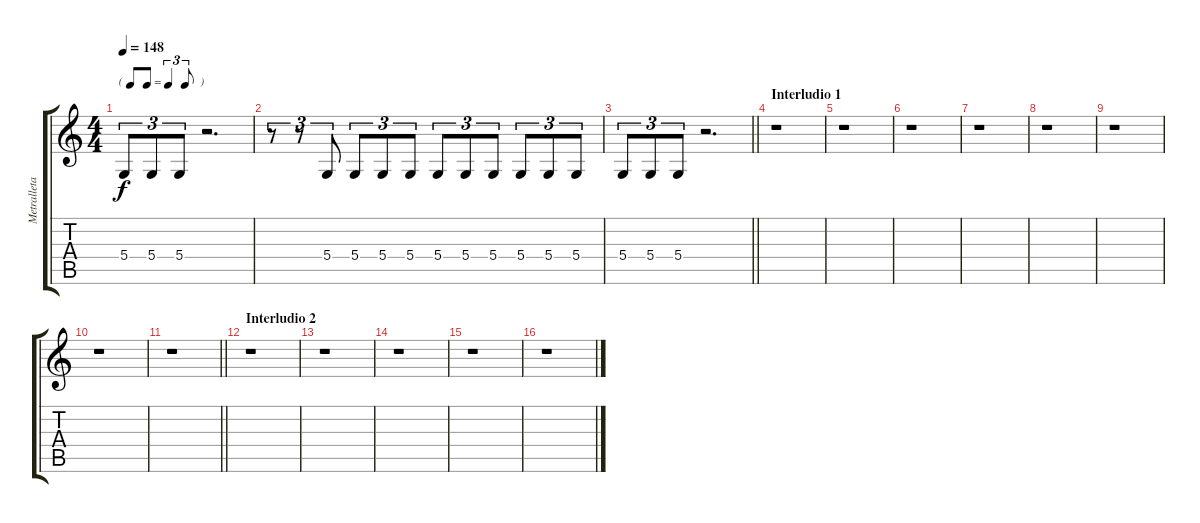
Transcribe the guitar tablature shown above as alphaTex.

\track ("Metralleta" "Metralleta") {instrument gunshot}
\staff {score tabs}
\tuning (E4 B3 G3 D3 A2 E2) {hide}
\ts (4 4)
\tf triplet8th
\tempo 148
\clef g2
\ks c
5.4.8{tu (3 2) dy f} 5.4.8{tu (3 2)} 5.4.8{tu (3 2)} r.2{d} |
r.8{tu (3 2)} r.8{tu (3 2)} 5.4.8{tu (3 2)} 5.4.8{tu (3 2)} 5.4.8{tu (3 2)} 5.4.8{tu (3 2)} 5.4.8{tu (3 2)} 5.4.8{tu (3 2)} 5.4.8{tu (3 2)} 5.4.8{tu (3 2)} 5.4.8{tu (3 2)} 5.4.8{tu (3 2)} |
\barLineRight lightlight
5.4.8{tu (3 2)} 5.4.8{tu (3 2)} 5.4.8{tu (3 2)} r.2{d} |
\section ("" "Interludio 1")
r.1 |
r.1 |
r.1 |
r.1 |
r.1 |
r.1 |
r.1 |
\barLineRight lightlight
r.1 |
\section ("" "Interludio 2")
r.1 |
r.1 |
r.1 |
r.1 |
r.1
